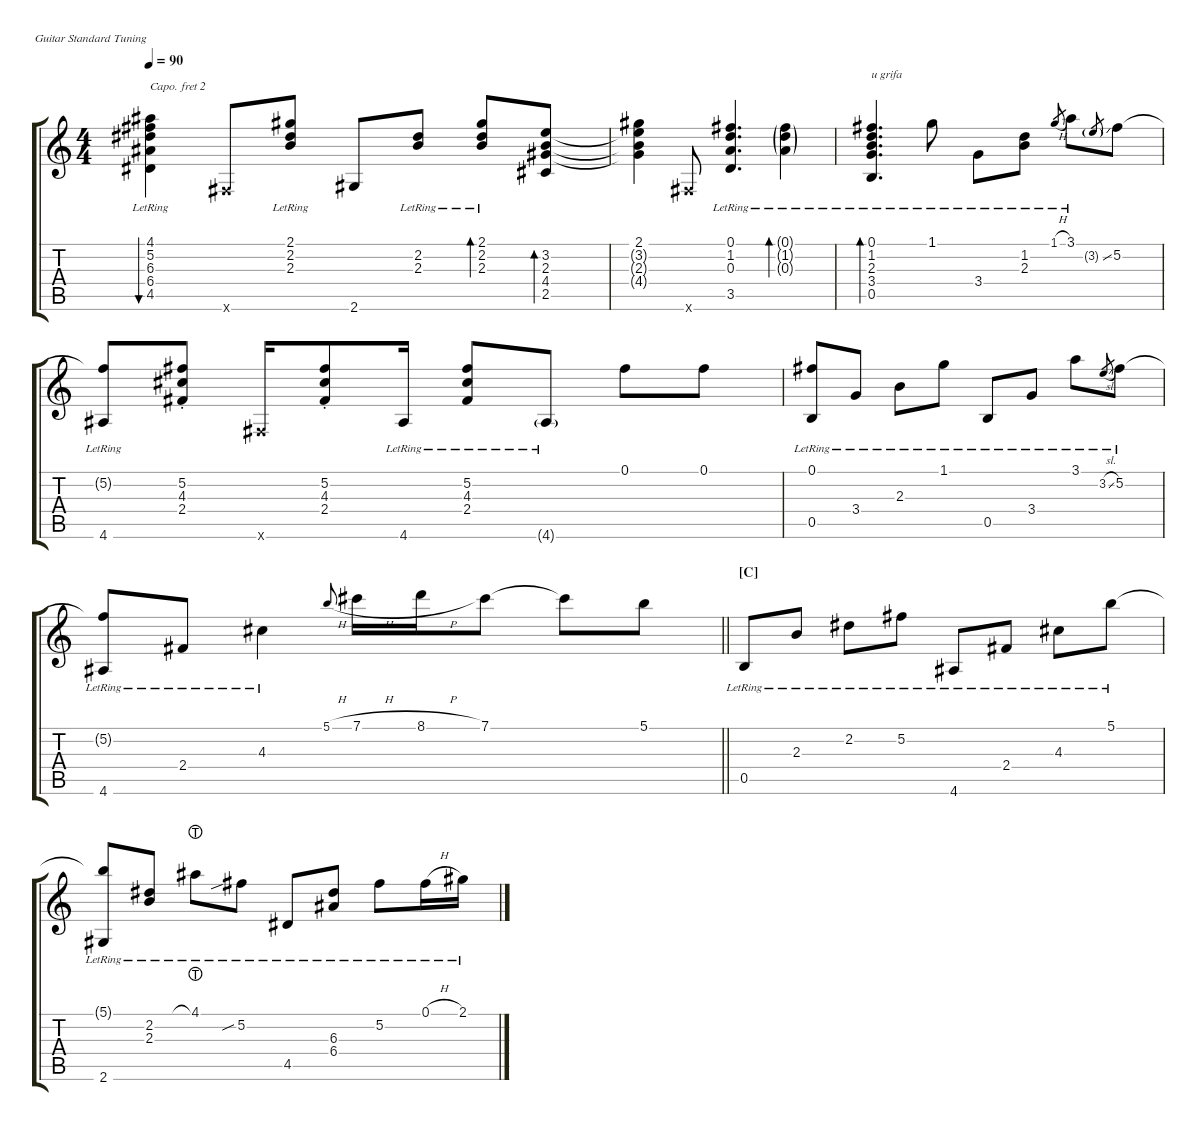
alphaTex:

\defaultSystemsLayout 4
\hideDynamics
\bracketExtendMode groupsimilarinstruments
\firstSystemTrackNameOrientation horizontal
\otherSystemsTrackNameOrientation horizontal
\defaultBarNumberDisplay Hide
\track "" {solo instrument acousticguitarsteel}
\staff {score tabs}
\capo 2
\tuning (E4 B3 G3 D3 A2 E2)
\ts (4 4)
\tempo 90
\clef g2
\ks c
(4.1{lr} 4.5{lr} 5.2 6.3 6.4).4{bu 226 dy f} 0.6{x}.8 (2.1{lr} 2.2{lr} 2.3{lr}).8 2.6.8 (2.2{lr} 2.3{lr}).8{dy mf} (2.1{lr} 2.2{lr} 2.3{lr}).8{bd 38} (3.2 2.3 4.4 2.5).8{bd 480 dy f} |
(2.1 3.2{t} 2.3{t} 4.4{t}).4 0.6{x}.8 (1.2{lr} 0.3{lr} 0.1 3.5).4{d} (1.2{g lr} 0.3{g lr} 0.1{g}).4{bd 60} |
(0.5{lr} 3.4 2.3 1.2 0.1).4{d bd 240 txt "u grifa"} 1.1{lr}.8 3.4{lr}.8{dy mf} (2.3{lr} 1.2{lr}).8 1.1{h lr}.8{gr dy f} 3.1{lr}.8 3.2{ss g}.8{gr} 5.2.8 |
(5.2{lr t} 4.6{lr}).8{dy mf} (4.3{st} 2.4{st} 5.2{st}).8 0.6{x}.16 (4.3{st} 2.4{st} 5.2{st}).8 4.6{lr}.16 (4.3{lr} 2.4{lr} 5.2).8 4.6{g lr}.8 0.1.8{dy f} 0.1.8 |
(0.1{lr} 0.5{lr}).8 3.4{lr}.8{dy mf} 2.3{lr}.8 1.1{lr}.8{dy f} 0.5{lr}.8 3.4{lr}.8 3.1{lr}.8 3.2{sl lr}.8{gr dy mf} 5.2{lr}.8{dy f} |
\barLineRight lightlight
(5.2{lr t} 4.6{lr}).8 2.4{lr}.8{dy mf} 4.3{lr}.4 5.1{h}.8{gr onbeat dy f} 7.1{h}.16 8.1{h}.16 7.1.8 7.1{t}.8 5.1.8 |
\section ("C" "")
0.5{lr}.8 2.3{lr}.8 2.2{lr}.8 5.2{lr}.8 4.6{lr}.8 2.4{lr}.8 4.3{lr}.8 5.1{lr}.8 |
(5.1{lr t} 2.6{lr}).8 (2.2{lr} 2.3{lr}).8 4.1{lht lr}.8 5.2{sib lr}.8{dy mf} 4.5{lr}.8{dy f} (6.3{lr} 6.4{lr}).8 5.2{lr}.8 0.1{h lr}.16 2.1{lr}.16
